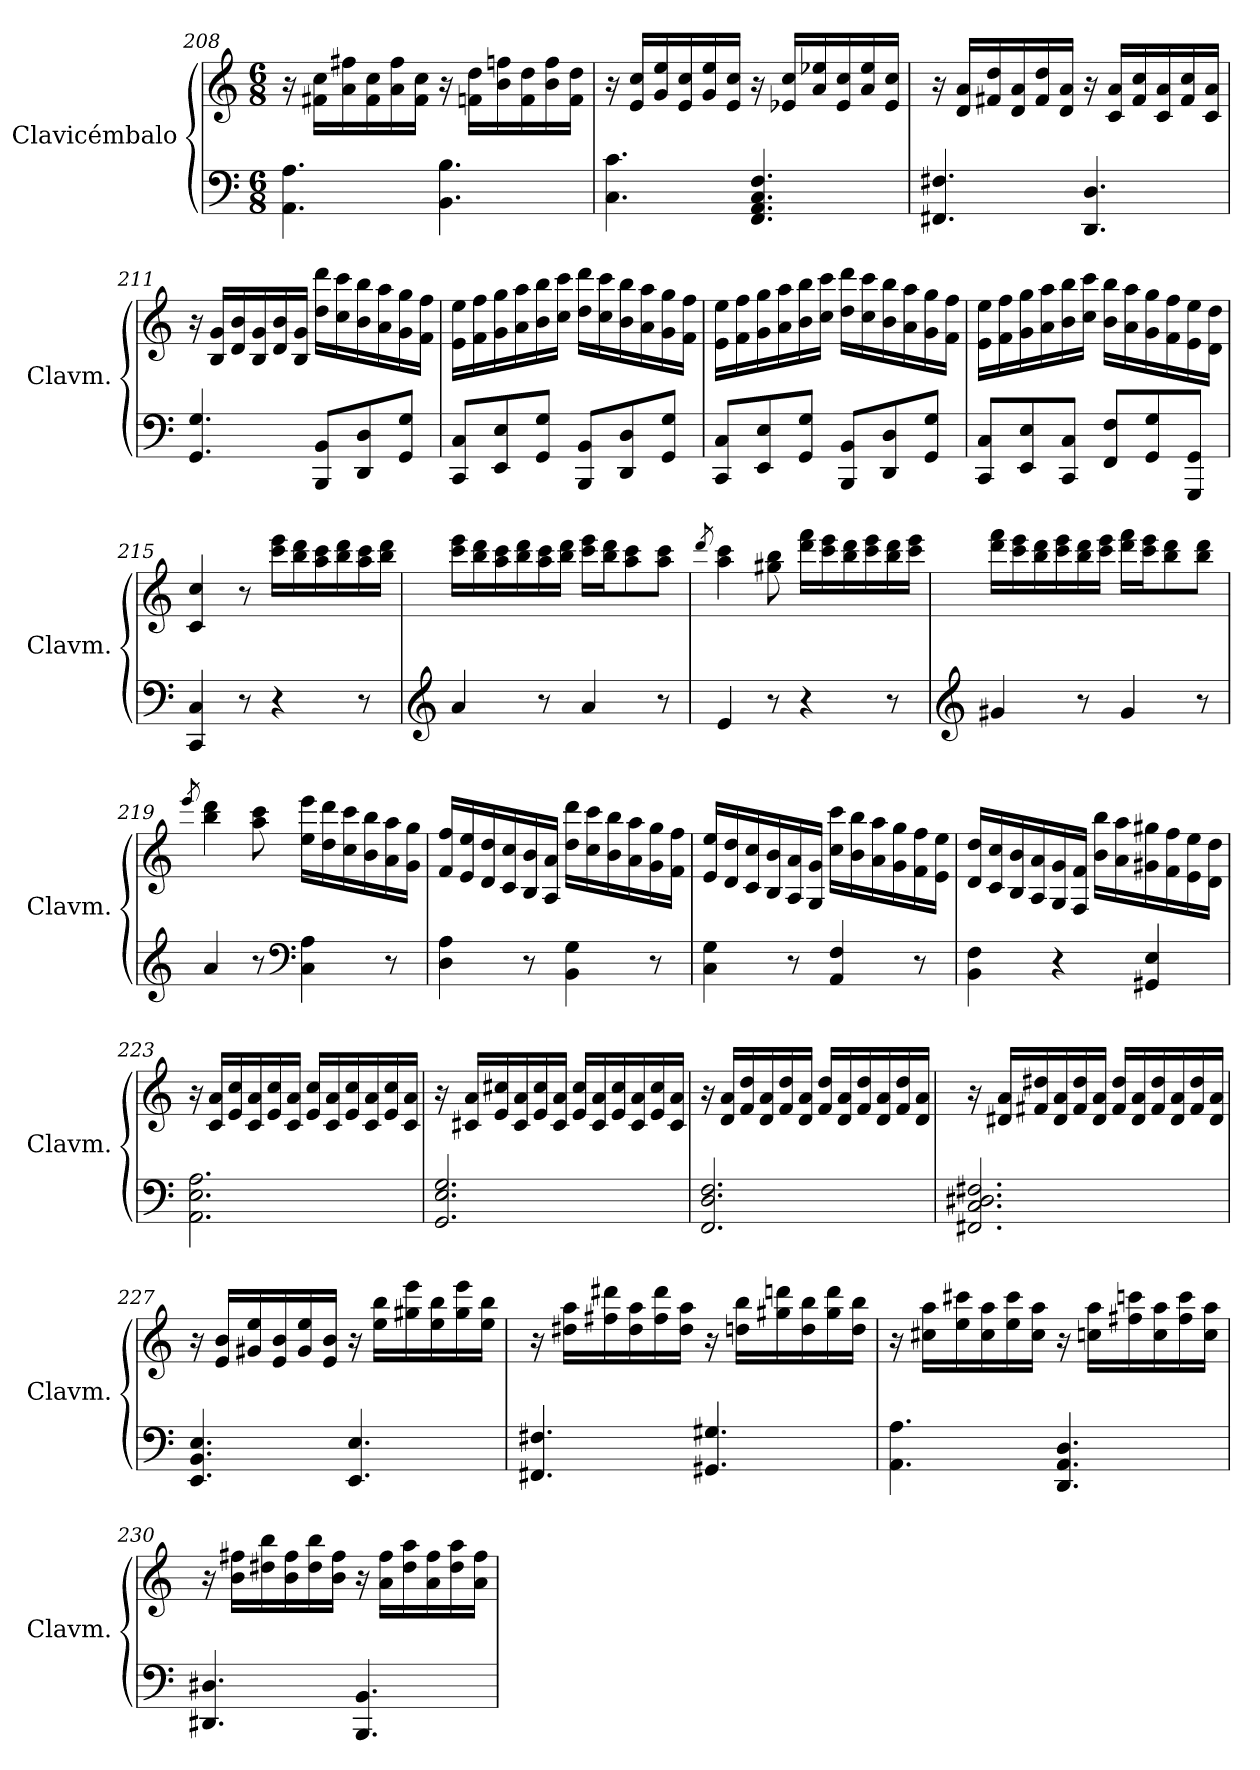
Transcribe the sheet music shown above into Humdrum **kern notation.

**kern	**kern
*part2	*part1
*staff2	*staff1
*I"Clavicémbalo	*I"Clavicémbalo
*I'Clavm.	*I'Clavm.
!!LO:LB:g=z
*clefF4	*clefG2
*k[]	*k[]
*M6/8	*M6/8
=208	=208
4.AA\ 4.A\	16r
.	16f#X\ 16cc\LL
.	16a\ 16ff#X\
.	16f#\ 16cc\
.	16a\ 16ff#\
.	16f#\ 16cc\JJ
4.BB\ 4.B\	16r
.	16fn\ 16dd\LL
.	16b\ 16ffn\
.	16f\ 16dd\
.	16b\ 16ff\
.	16f\ 16dd\JJ
=209	=209
4.C\ 4.c\	16r
.	16e/ 16cc/LL
.	16g/ 16ee/
.	16e/ 16cc/
.	16g/ 16ee/
.	16e/ 16cc/JJ
4.FF/ 4.AA/ 4.C/ 4.F/	16r
.	16e-X/ 16cc/LL
.	16a/ 16ee-X/
.	16e-/ 16cc/
.	16a/ 16ee-/
.	16e-/ 16cc/JJ
=210	=210
4.FF#X/ 4.F#X/	16r
.	16d/ 16a/LL
.	16f#X/ 16dd/
.	16d/ 16a/
.	16f#/ 16dd/
.	16d/ 16a/JJ
4.DD/ 4.D/	16r
.	16c/ 16a/LL
.	16f#/ 16cc/
.	16c/ 16a/
.	16f#/ 16cc/
.	16c/ 16a/JJ
!!LO:LB:g=z
=211	=211
4.GG/ 4.G/	16r
.	16B/ 16g/LL
.	16d/ 16b/
.	16B/ 16g/
.	16d/ 16b/
.	16B/ 16g/JJ
8BBB/ 8BB/L	16dd\ 16ddd\LL
.	16cc\ 16ccc\
8DD/ 8D/	16b\ 16bb\
.	16a\ 16aa\
8GG/ 8G/J	16g\ 16gg\
.	16f\ 16ff\JJ
=212	=212
8CC/ 8C/L	16e\ 16ee\LL
.	16f\ 16ff\
8EE/ 8E/	16g\ 16gg\
.	16a\ 16aa\
8GG/ 8G/J	16b\ 16bb\
.	16cc\ 16ccc\JJ
8BBB/ 8BB/L	16dd\ 16ddd\LL
.	16cc\ 16ccc\
8DD/ 8D/	16b\ 16bb\
.	16a\ 16aa\
8GG/ 8G/J	16g\ 16gg\
.	16f\ 16ff\JJ
=213	=213
8CC/ 8C/L	16e\ 16ee\LL
.	16f\ 16ff\
8EE/ 8E/	16g\ 16gg\
.	16a\ 16aa\
8GG/ 8G/J	16b\ 16bb\
.	16cc\ 16ccc\JJ
8BBB/ 8BB/L	16dd\ 16ddd\LL
.	16cc\ 16ccc\
8DD/ 8D/	16b\ 16bb\
.	16a\ 16aa\
8GG/ 8G/J	16g\ 16gg\
.	16f\ 16ff\JJ
!!LO:LB:g=z
=214	=214
8CC/ 8C/L	16e\ 16ee\LL
.	16f\ 16ff\
8EE/ 8E/	16g\ 16gg\
.	16a\ 16aa\
8CC/ 8C/J	16b\ 16bb\
.	16cc\ 16ccc\JJ
8FF/ 8F/L	16b\ 16bb\LL
.	16a\ 16aa\
8GG/ 8G/	16g\ 16gg\
.	16f\ 16ff\
8GGG/ 8GG/J	16e\ 16ee\
.	16d\ 16dd\JJ
=215	=215
4CC/ 4C/	4c/ 4cc/
8r	8r
4r	16ccc\ 16eee\LL
.	16bb\ 16ddd\
.	16aa\ 16ccc\
.	16bb\ 16ddd\
8r	16aa\ 16ccc\
.	16bb\ 16ddd\JJ
=216	=216
*clefG2	*
4a/	16ccc\ 16eee\LL
.	16bb\ 16ddd\
.	16aa\ 16ccc\
.	16bb\ 16ddd\
8r	16aa\ 16ccc\
.	16bb\ 16ddd\JJ
4a/	16ccc\ 16eee\LL
.	16bb\ 16ddd\J
.	8aa\ 8ccc\
8r	8aa\ 8ccc\J
!!LO:PB:g=z
=217	=217
.	8qddd/
4e/	4aa\ 4ccc\
8r	8gg#X\ 8bb\
4r	16ddd\ 16fff\LL
.	16ccc\ 16eee\
.	16bb\ 16ddd\
.	16ccc\ 16eee\
8r	16bb\ 16ddd\
.	16ccc\ 16eee\JJ
=218	=218
*clefG2	*
4g#X/	16ddd\ 16fff\LL
.	16ccc\ 16eee\
.	16bb\ 16ddd\
.	16ccc\ 16eee\
8r	16bb\ 16ddd\
.	16ccc\ 16eee\JJ
4g#/	16ddd\ 16fff\LL
.	16ccc\ 16eee\J
.	8bb\ 8ddd\
8r	8bb\ 8ddd\J
=219	=219
.	8qeee/
4a/	4bb\ 4ddd\
8r	8aa\ 8ccc\
*clefF4	*
4C\ 4A\	16ee\ 16eee\LL
.	16dd\ 16ddd\
.	16cc\ 16ccc\
.	16b\ 16bb\
8r	16a\ 16aa\
.	16g\ 16gg\JJ
!!LO:LB:g=z
=220	=220
4D\ 4A\	16f/ 16ff/LL
.	16e/ 16ee/
.	16d/ 16dd/
.	16c/ 16cc/
8r	16B/ 16b/
.	16A/ 16a/JJ
4BB\ 4G\	16dd\ 16ddd\LL
.	16cc\ 16ccc\
.	16b\ 16bb\
.	16a\ 16aa\
8r	16g\ 16gg\
.	16f\ 16ff\JJ
=221	=221
4C\ 4G\	16e/ 16ee/LL
.	16d/ 16dd/
.	16c/ 16cc/
.	16B/ 16b/
8r	16A/ 16a/
.	16G/ 16g/JJ
4AA/ 4F/	16cc\ 16ccc\LL
.	16b\ 16bb\
.	16a\ 16aa\
.	16g\ 16gg\
8r	16f\ 16ff\
.	16e\ 16ee\JJ
=222	=222
4BB\ 4F\	16d/ 16dd/LL
.	16c/ 16cc/
.	16B/ 16b/
.	16A/ 16a/
4r	16G/ 16g/
.	16F/ 16f/JJ
.	16b\ 16bb\LL
.	16a\ 16aa\
4GG#X/ 4E/	16g#X\ 16gg#X\
.	16f\ 16ff\
.	16e\ 16ee\
.	16d\ 16dd\JJ
!!LO:LB:g=z
=223	=223
2.AA\ 2.E\ 2.A\	16r
.	16c/ 16a/LL
.	16e/ 16cc/
.	16c/ 16a/
.	16e/ 16cc/
.	16c/ 16a/JJ
.	16e/ 16cc/LL
.	16c/ 16a/
.	16e/ 16cc/
.	16c/ 16a/
.	16e/ 16cc/
.	16c/ 16a/JJ
=224	=224
2.GG/ 2.E/ 2.G/	16r
.	16c#X/ 16a/LL
.	16e/ 16cc#X/
.	16c#/ 16a/
.	16e/ 16cc#/
.	16c#/ 16a/JJ
.	16e/ 16cc#/LL
.	16c#/ 16a/
.	16e/ 16cc#/
.	16c#/ 16a/
.	16e/ 16cc#/
.	16c#/ 16a/JJ
=225	=225
2.FF/ 2.D/ 2.F/	16r
.	16d/ 16a/LL
.	16f/ 16dd/
.	16d/ 16a/
.	16f/ 16dd/
.	16d/ 16a/JJ
.	16f/ 16dd/LL
.	16d/ 16a/
.	16f/ 16dd/
.	16d/ 16a/
.	16f/ 16dd/
.	16d/ 16a/JJ
!!LO:LB:g=z
=226	=226
2.FF#X/ 2.C/ 2.D#X/ 2.F#X/	16r
.	16d#X/ 16a/LL
.	16f#X/ 16dd#X/
.	16d#/ 16a/
.	16f#/ 16dd#/
.	16d#/ 16a/JJ
.	16f#/ 16dd#/LL
.	16d#/ 16a/
.	16f#/ 16dd#/
.	16d#/ 16a/
.	16f#/ 16dd#/
.	16d#/ 16a/JJ
=227	=227
4.EE/ 4.BB/ 4.E/	16r
.	16e/ 16b/LL
.	16g#X/ 16ee/
.	16e/ 16b/
.	16g#/ 16ee/
.	16e/ 16b/JJ
4.EE/ 4.E/	16r
.	16ee\ 16bb\LL
.	16gg#X\ 16eee\
.	16ee\ 16bb\
.	16gg#\ 16eee\
.	16ee\ 16bb\JJ
!!LO:LB:g=z
=228	=228
4.FF#X/ 4.F#X/	16r
.	16dd#X\ 16aa\LL
.	16ff#X\ 16ddd#X\
.	16dd#\ 16aa\
.	16ff#\ 16ddd#\
.	16dd#\ 16aa\JJ
4.GG#X/ 4.G#X/	16r
.	16ddn\ 16bb\LL
.	16gg#X\ 16dddn\
.	16dd\ 16bb\
.	16gg#\ 16ddd\
.	16dd\ 16bb\JJ
=229	=229
4.AA\ 4.A\	16r
.	16cc#X\ 16aa\LL
.	16ee\ 16ccc#X\
.	16cc#\ 16aa\
.	16ee\ 16ccc#\
.	16cc#\ 16aa\JJ
4.DD/ 4.AA/ 4.D/	16r
.	16ccn\ 16aa\LL
.	16ff#X\ 16cccn\
.	16cc\ 16aa\
.	16ff#\ 16ccc\
.	16cc\ 16aa\JJ
!!LO:PB:g=z
=230	=230
4.DD#X/ 4.D#X/	16r
.	16b\ 16ff#X\LL
.	16dd#X\ 16bb\
.	16b\ 16ff#\
.	16dd#\ 16bb\
.	16b\ 16ff#\JJ
4.BBB/ 4.BB/	16r
.	16a\ 16ff#\LL
.	16dd#\ 16aa\
.	16a\ 16ff#\
.	16dd#\ 16aa\
.	16a\ 16ff#\JJ
=	=
*-	*-
